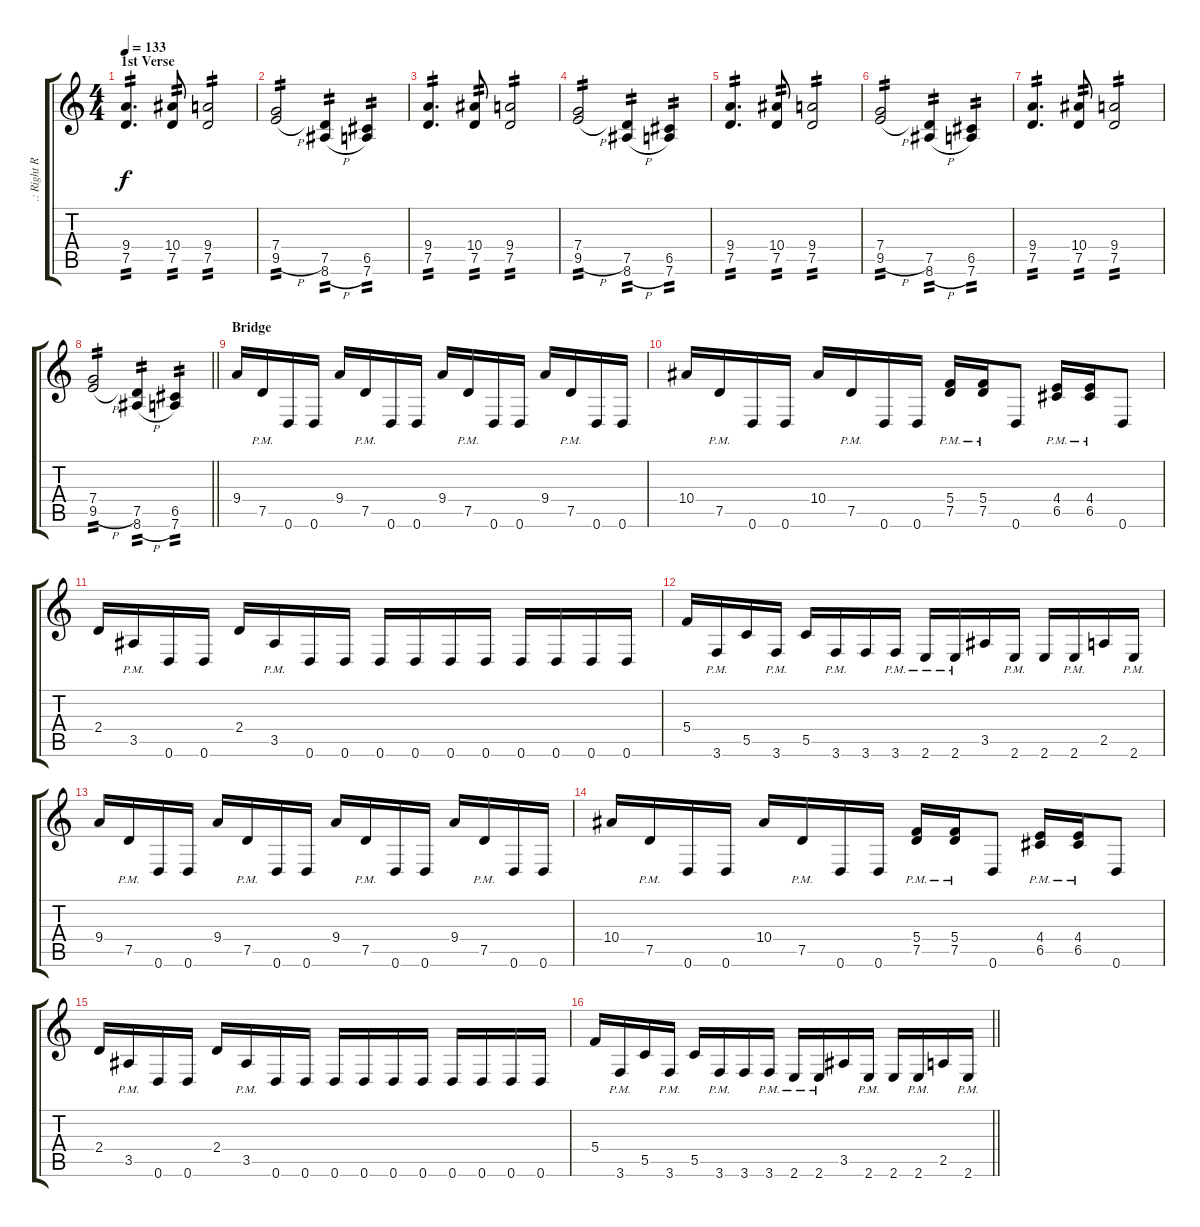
\track (".: Right Rythm Guitar :." ".: Right R") {instrument distortionguitar}
\staff {score tabs}
\tuning (D4 A3 F3 C3 G2 D2) {hide}
\ts (4 4)
\section ("" "1st Verse")
\tempo 133
\clef g2
\ks c
(9.4 7.5).4{d tp 2 dy f} (10.4 7.5).8{tp 2} (9.4 7.5).2{tp 2} |
(7.4 9.5{h}).2{tp 2} (7.5 8.6{h}).4{tp 2} (6.5 7.6).4{tp 2} |
(9.4 7.5).4{d tp 2} (10.4 7.5).8{tp 2} (9.4 7.5).2{tp 2} |
(7.4 9.5{h}).2{tp 2} (7.5 8.6{h}).4{tp 2} (6.5 7.6).4{tp 2} |
(9.4 7.5).4{d tp 2} (10.4 7.5).8{tp 2} (9.4 7.5).2{tp 2} |
(7.4 9.5{h}).2{tp 2} (7.5 8.6{h}).4{tp 2} (6.5 7.6).4{tp 2} |
(9.4 7.5).4{d tp 2} (10.4 7.5).8{tp 2} (9.4 7.5).2{tp 2} |
\barLineRight lightlight
(7.4 9.5{h}).2{tp 2} (7.5 8.6{h}).4{tp 2} (6.5 7.6).4{tp 2} |
\section ("" "Bridge")
9.4.16 7.5{pm}.16 0.6.16 0.6.16 9.4.16 7.5{pm}.16 0.6.16 0.6.16 9.4.16 7.5{pm}.16 0.6.16 0.6.16 9.4.16 7.5{pm}.16 0.6.16 0.6.16 |
10.4.16 7.5{pm}.16 0.6.16 0.6.16 10.4.16 7.5{pm}.16 0.6.16 0.6.16 (5.4 7.5{pm}).16 (5.4 7.5{pm}).16 0.6.8 (4.4 6.5{pm}).16 (4.4 6.5{pm}).16 0.6.8 |
2.4.16 3.5{pm}.16 0.6.16 0.6.16 2.4.16 3.5{pm}.16 0.6.16 0.6.16 0.6.16 0.6.16 0.6.16 0.6.16 0.6.16 0.6.16 0.6.16 0.6.16 |
5.4.16 3.6{pm}.16 5.5.16 3.6{pm}.16 5.5.16 3.6{pm}.16 3.6.16 3.6{pm}.16 2.6{pm}.16 2.6{pm}.16 3.5.16 2.6{pm}.16 2.6.16 2.6{pm}.16 2.5.16 2.6{pm}.16 |
9.4.16 7.5{pm}.16 0.6.16 0.6.16 9.4.16 7.5{pm}.16 0.6.16 0.6.16 9.4.16 7.5{pm}.16 0.6.16 0.6.16 9.4.16 7.5{pm}.16 0.6.16 0.6.16 |
10.4.16 7.5{pm}.16 0.6.16 0.6.16 10.4.16 7.5{pm}.16 0.6.16 0.6.16 (5.4 7.5{pm}).16 (5.4 7.5{pm}).16 0.6.8 (4.4 6.5{pm}).16 (4.4 6.5{pm}).16 0.6.8 |
2.4.16 3.5{pm}.16 0.6.16 0.6.16 2.4.16 3.5{pm}.16 0.6.16 0.6.16 0.6.16 0.6.16 0.6.16 0.6.16 0.6.16 0.6.16 0.6.16 0.6.16 |
\barLineRight lightlight
5.4.16 3.6{pm}.16 5.5.16 3.6{pm}.16 5.5.16 3.6{pm}.16 3.6.16 3.6{pm}.16 2.6{pm}.16 2.6{pm}.16 3.5.16 2.6{pm}.16 2.6.16 2.6{pm}.16 2.5.16 2.6{pm}.16
